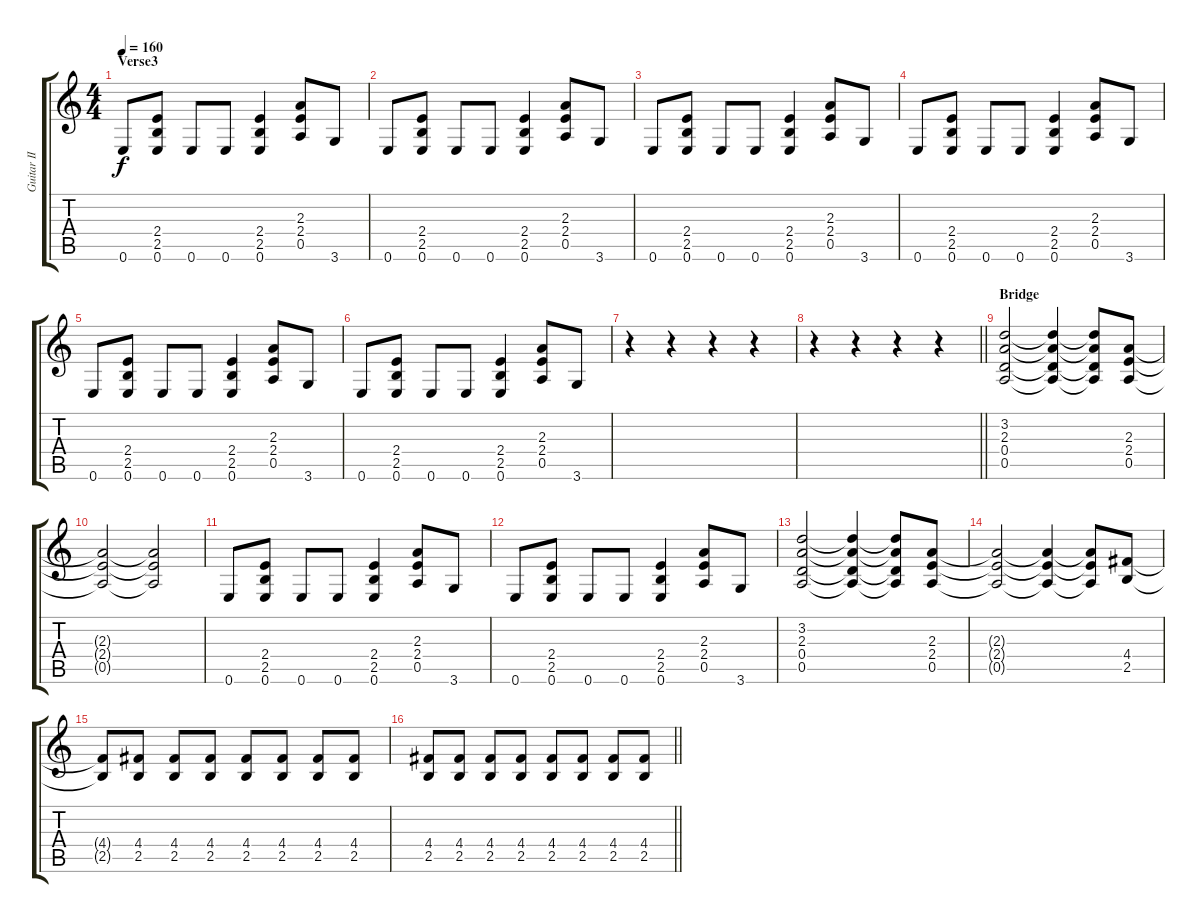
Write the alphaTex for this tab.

\track ("Guitar II" "Guitar II") {instrument overdrivenguitar}
\staff {score tabs}
\tuning (E4 B3 G3 D3 A2 E2) {hide}
\ts (4 4)
\section ("" "Verse3")
\tempo 160
\clef g2
\ks c
0.6.8{dy f} (2.4 2.5 0.6).8 0.6.8 0.6.8 (2.4 2.5 0.6).4 (2.3 2.4 0.5).8 3.6.8 |
0.6.8 (2.4 2.5 0.6).8 0.6.8 0.6.8 (2.4 2.5 0.6).4 (2.3 2.4 0.5).8 3.6.8 |
0.6.8 (2.4 2.5 0.6).8 0.6.8 0.6.8 (2.4 2.5 0.6).4 (2.3 2.4 0.5).8 3.6.8 |
0.6.8 (2.4 2.5 0.6).8 0.6.8 0.6.8 (2.4 2.5 0.6).4 (2.3 2.4 0.5).8 3.6.8 |
0.6.8 (2.4 2.5 0.6).8 0.6.8 0.6.8 (2.4 2.5 0.6).4 (2.3 2.4 0.5).8 3.6.8 |
0.6.8 (2.4 2.5 0.6).8 0.6.8 0.6.8 (2.4 2.5 0.6).4 (2.3 2.4 0.5).8 3.6.8 |
r.4 r.4 r.4 r.4 |
\barLineRight lightlight
r.4 r.4 r.4 r.4 |
\section ("" "Bridge")
(3.2 2.3 0.4 0.5).2 (3.2{t} 2.3{t} 0.4{t} 0.5{t}).4 (3.2{t} 2.3{t} 0.4{t} 0.5{t}).8 (2.3 2.4 0.5).8 |
(2.3{t} 2.4{t} 0.5{t}).2 (2.3{t} 2.4{t} 0.5{t}).2 |
0.6.8 (2.4 2.5 0.6).8 0.6.8 0.6.8 (2.4 2.5 0.6).4 (2.3 2.4 0.5).8 3.6.8 |
0.6.8 (2.4 2.5 0.6).8 0.6.8 0.6.8 (2.4 2.5 0.6).4 (2.3 2.4 0.5).8 3.6.8 |
(3.2 2.3 0.4 0.5).2 (3.2{t} 2.3{t} 0.4{t} 0.5{t}).4 (3.2{t} 2.3{t} 0.4{t} 0.5{t}).8 (2.3 2.4 0.5).8 |
(2.3{t} 2.4{t} 0.5{t}).2 (2.3{t} 2.4{t} 0.5{t}).4 (2.3{t} 2.4{t} 0.5{t}).8 (4.4 2.5).8 |
(4.4{t} 2.5{t}).8 (4.4 2.5).8 (4.4 2.5).8 (4.4 2.5).8 (4.4 2.5).8 (4.4 2.5).8 (4.4 2.5).8 (4.4 2.5).8 |
\barLineRight lightlight
(4.4 2.5).8 (4.4 2.5).8 (4.4 2.5).8 (4.4 2.5).8 (4.4 2.5).8 (4.4 2.5).8 (4.4 2.5).8 (4.4 2.5).8
